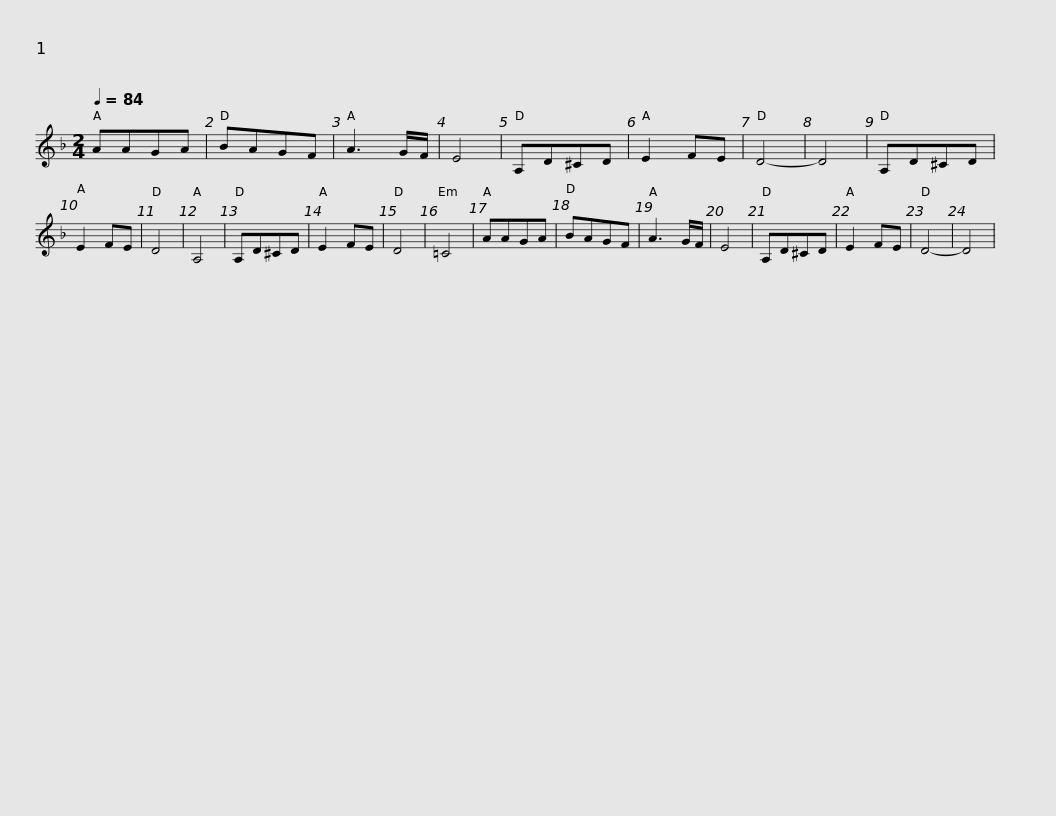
X:1
L:1/8
Q:1/4=84
M:2/4
I:linebreak $
K:Dmin
V:1 treble
V:1
 AAGA | BAGF | A3 G/F/ | E4 | A,D^CD | %5
 E2 FE | D4- | D4 | A,D^CD | E2 FE | %10
 D4 | A,4 |$ A,D^CD | E2 FE | D4 | %15
 =C4 | AAGA | BAGF | A3 G/F/ | E4 | %20
 A,D^CD | E2 FE | D4- | D4 | %24
